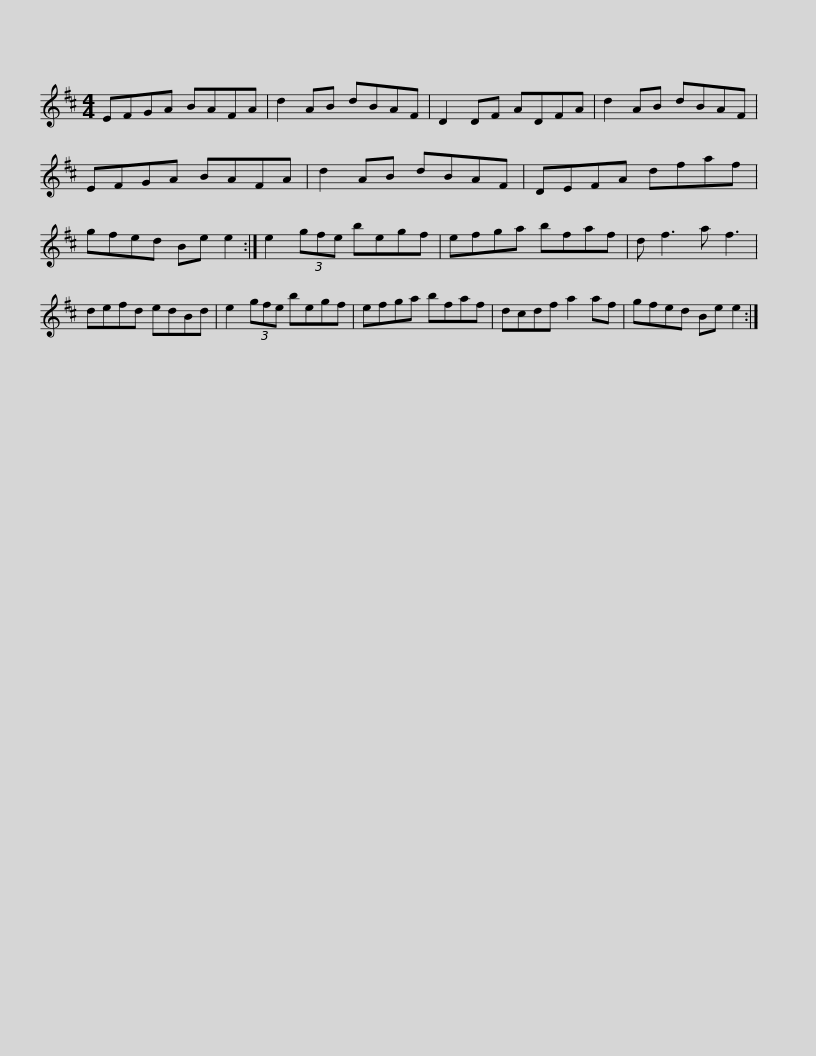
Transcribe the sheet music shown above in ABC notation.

X:1
L:1/8
M:4/4
I:linebreak $
K:D
V:1 treble
V:1
 EFGA BAFA | d2 AB dBAF | D2 DF ADFA | d2 AB dBAF | EFGA BAFA | %5
 d2 AB dBAF |$ DEFA dfaf | gfed Be e2 :| e2 (3gfe begf | efga bfaf | %10
 d f3 a f3 | defd edBd |$ e2 (3gfe begf | efga bfaf | dcdf a2 af | %15
 gfed Be e2 :| %16
